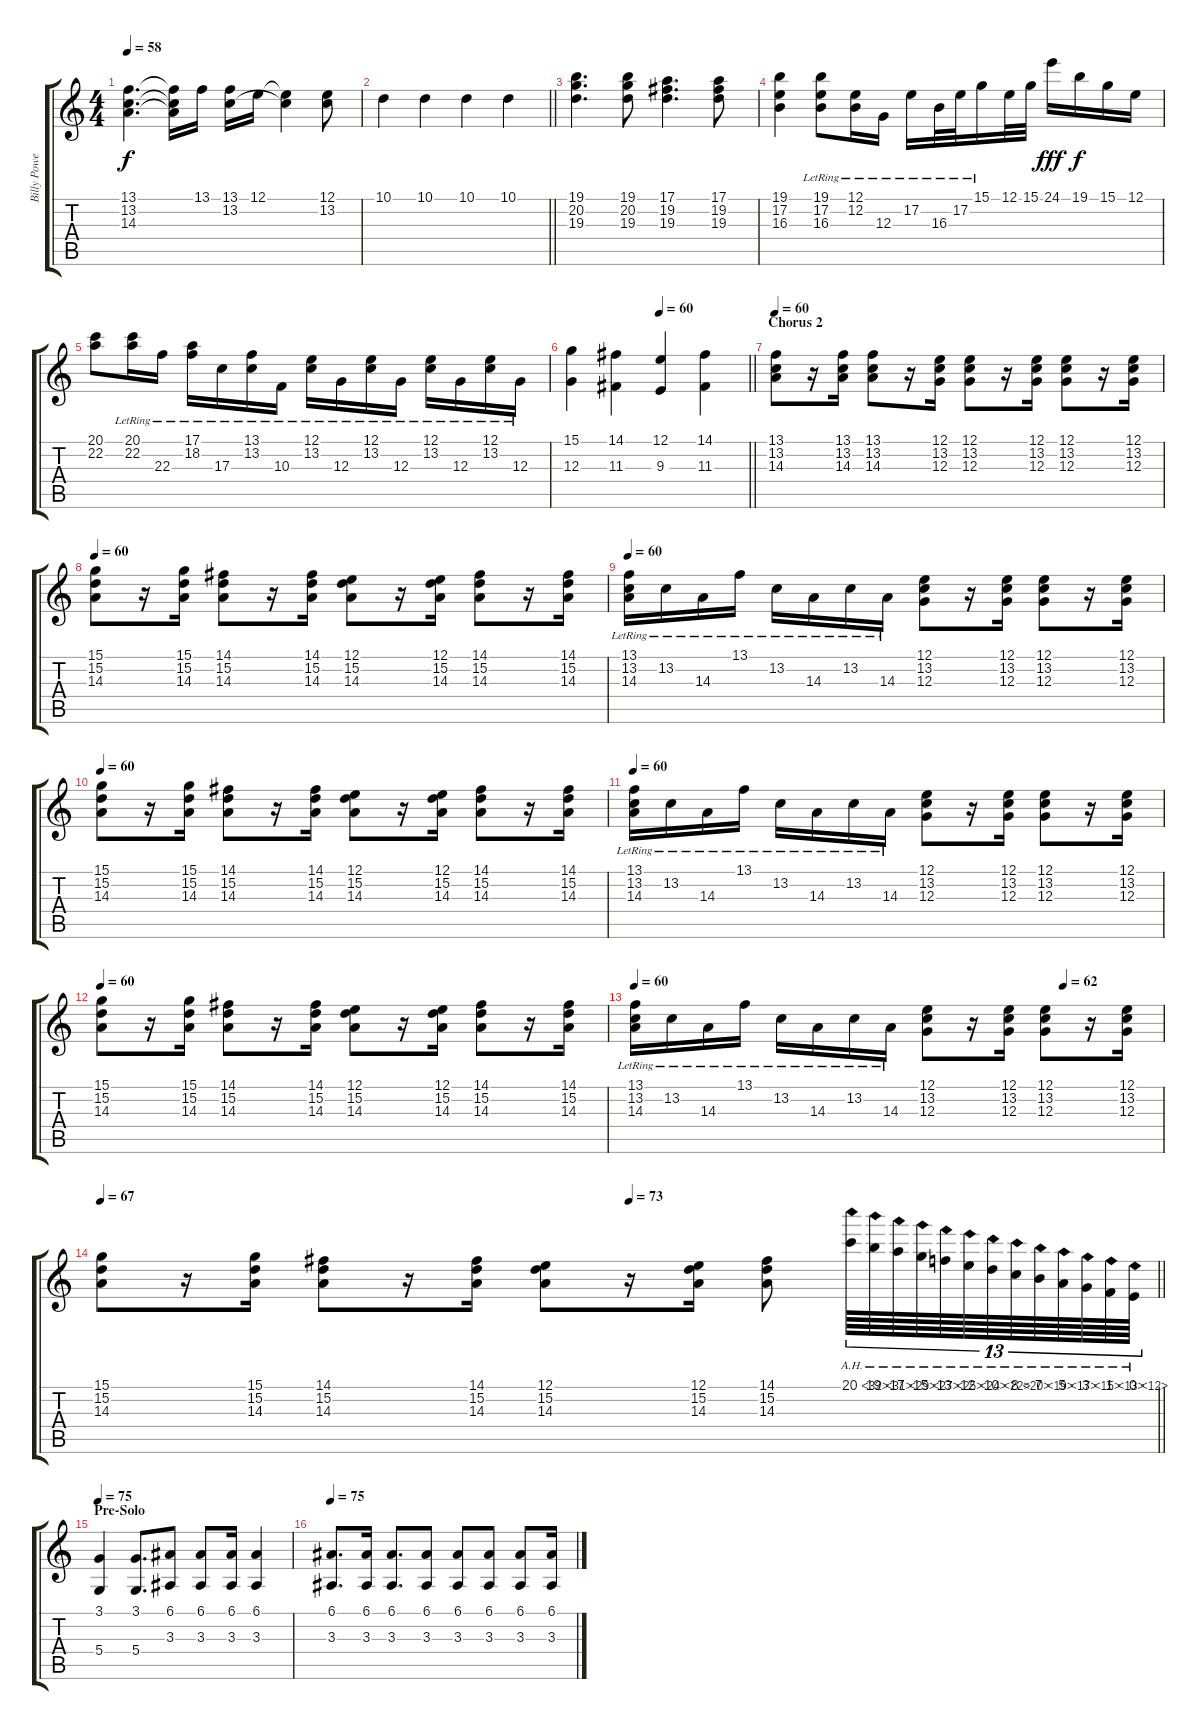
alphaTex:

\track ("Billy Powell (keyboard right hand)" "Billy Powe") {instrument acousticgrandpiano}
\staff {score tabs}
\tuning (E4 B3 G3 D3 A2 E2) {hide}
\ts (4 4)
\tempo 58
\clef g2
\ks c
(13.1 13.2 14.3).4{d dy f} (13.1{t} 13.2{t} 14.3{t}).16 13.1.16 (13.1 13.2).16 12.1.16 (12.1{t} 13.2{t}).4 (12.1 13.2).8 |
\barLineRight lightlight
10.1.4 10.1.4 10.1.4 10.1.4 |
(19.1 20.2 19.3).4{d} (19.1 20.2 19.3).8 (17.1 19.2 19.3).4{d} (17.1 19.2 19.3).8 |
(19.1 17.2 16.3).4 (19.1{lr} 17.2{lr} 16.3).8 (12.1{lr} 12.2{lr}).16 12.3{lr}.16 17.2{lr}.16 16.3{lr}.32 17.2{lr}.32 15.1{lr}.16 12.1.32 15.1.32 24.1.16{dy fff} 19.1.16{dy f} 15.1.16 12.1.16 |
(20.1 22.2).8 (20.1{lr} 22.2{lr}).16 22.3{lr}.16 (17.1{lr} 18.2{lr}).16 17.3{lr}.16 (13.1{lr} 13.2{lr}).16 10.3{lr}.16 (12.1{lr} 13.2{lr}).16 12.3{lr}.16 (12.1{lr} 13.2{lr}).16 12.3{lr}.16 (12.1{lr} 13.2{lr}).16 12.3{lr}.16 (12.1{lr} 13.2{lr}).16 12.3{lr}.16 |
\tempo (60 0.5)
\barLineRight lightlight
(15.1 12.3).4 (14.1 11.3).4 (12.1 9.3).4 (14.1 11.3).4 |
\section ("" "Chorus 2")
\tempo 60
(13.1 13.2 14.3).8 r.16 (13.1 13.2 14.3).16 (13.1 13.2 14.3).8 r.16 (12.1 13.2 12.3).16 (12.1 13.2 12.3).8 r.16 (12.1 13.2 12.3).16 (12.1 13.2 12.3).8 r.16 (12.1 13.2 12.3).16 |
\tempo 60
(15.1 15.2 14.3).8 r.16 (15.1 15.2 14.3).16 (14.1 15.2 14.3).8 r.16 (14.1 15.2 14.3).16 (12.1 15.2 14.3).8 r.16 (12.1 15.2 14.3).16 (14.1 15.2 14.3).8 r.16 (14.1 15.2 14.3).16 |
\tempo 60
(13.1{lr} 13.2{lr} 14.3{lr}).16 13.2{lr}.16 14.3{lr}.16 13.1{lr}.16 13.2{lr}.16 14.3{lr}.16 13.2{lr}.16 14.3{lr}.16 (12.1 13.2 12.3).8 r.16 (12.1 13.2 12.3).16 (12.1 13.2 12.3).8 r.16 (12.1 13.2 12.3).16 |
\tempo 60
(15.1 15.2 14.3).8 r.16 (15.1 15.2 14.3).16 (14.1 15.2 14.3).8 r.16 (14.1 15.2 14.3).16 (12.1 15.2 14.3).8 r.16 (12.1 15.2 14.3).16 (14.1 15.2 14.3).8 r.16 (14.1 15.2 14.3).16 |
\tempo 60
(13.1{lr} 13.2{lr} 14.3{lr}).16 13.2{lr}.16 14.3{lr}.16 13.1{lr}.16 13.2{lr}.16 14.3{lr}.16 13.2{lr}.16 14.3{lr}.16 (12.1 13.2 12.3).8 r.16 (12.1 13.2 12.3).16 (12.1 13.2 12.3).8 r.16 (12.1 13.2 12.3).16 |
\tempo 60
(15.1 15.2 14.3).8 r.16 (15.1 15.2 14.3).16 (14.1 15.2 14.3).8 r.16 (14.1 15.2 14.3).16 (12.1 15.2 14.3).8 r.16 (12.1 15.2 14.3).16 (14.1 15.2 14.3).8 r.16 (14.1 15.2 14.3).16 |
\tempo 60
\tempo (62 0.8125)
(13.1{lr} 13.2{lr} 14.3{lr}).16 13.2{lr}.16 14.3{lr}.16 13.1{lr}.16 13.2{lr}.16 14.3{lr}.16 13.2{lr}.16 14.3{lr}.16 (12.1 13.2 12.3).8 r.16 (12.1 13.2 12.3).16 (12.1 13.2 12.3).8 r.16 (12.1 13.2 12.3).16 |
\tempo 67
\tempo (73 0.5)
\barLineRight lightlight
(15.1 15.2 14.3).8 r.16 (15.1 15.2 14.3).16 (14.1 15.2 14.3).8 r.16 (14.1 15.2 14.3).16 (12.1 15.2 14.3).8 r.16 (12.1 15.2 14.3).16 (14.1 15.2 14.3).8 20.1{ah 12}.64{tu (13 8)} 19.1{ah 12}.64{tu (13 8)} 17.1{ah 12}.64{tu (13 8)} 15.1{ah 12}.64{tu (13 8)} 13.1{ah 12}.64{tu (13 8)} 12.1{ah 12}.64{tu (13 8)} 10.1{ah 12}.64{tu (13 8)} 8.1{ah 12}.64{tu (13 8)} 7.1{ah 12}.64{tu (13 8)} 5.1{ah 12}.64{tu (13 8)} 3.1{ah 12}.64{tu (13 8)} 1.1{ah 12}.64{tu (13 8)} 0.1{ah 12}.64{tu (13 8)} |
\section ("" "Pre-Solo")
\tempo 75
(3.1 5.4).4 (3.1 5.4).8{d} (6.1 3.3).8 (6.1 3.3).8 (6.1 3.3).16 (6.1 3.3).4 |
\tempo 75
(6.1 3.3).8{d} (6.1 3.3).16 (6.1 3.3).8{d} (6.1 3.3).8 (6.1 3.3).8 (6.1 3.3).8 (6.1 3.3).8 (6.1 3.3).16
